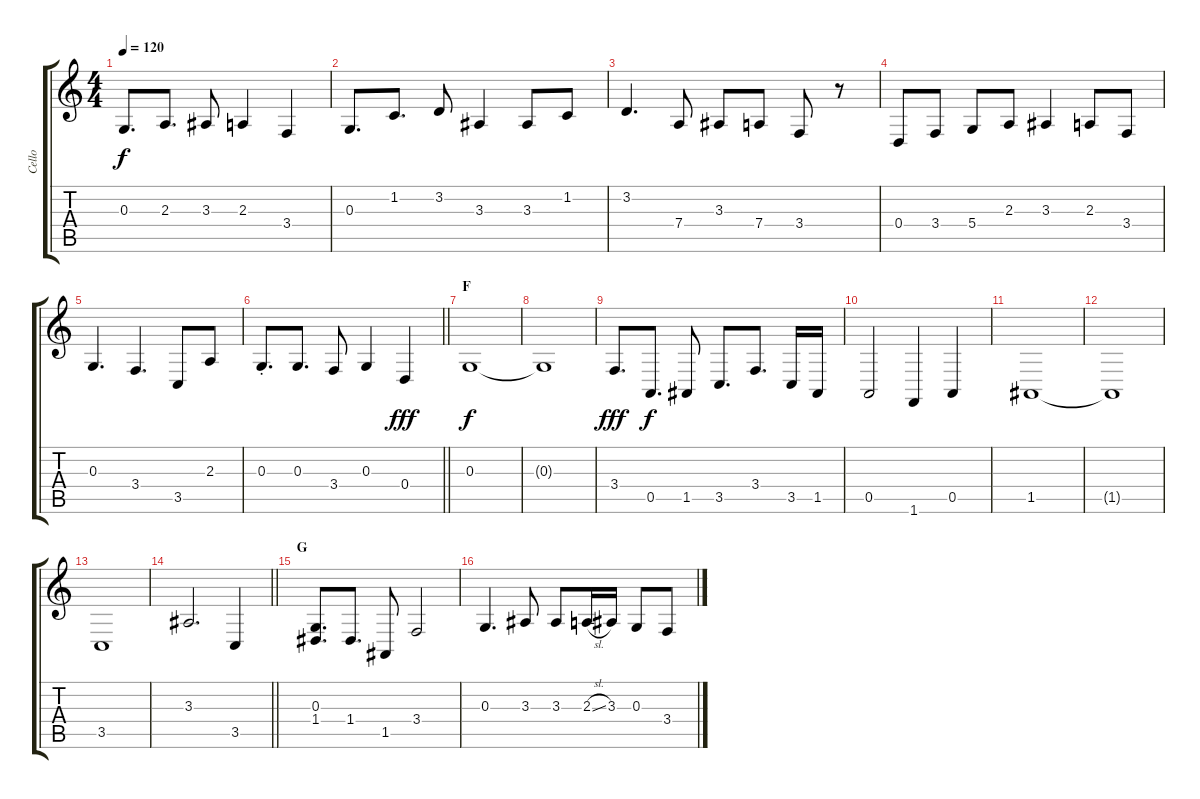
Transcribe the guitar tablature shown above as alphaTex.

\track ("Cello" "Cello") {instrument stringensemble1}
\staff {score tabs}
\tuning (E4 B3 G3 D3 A2 E2) {hide}
\ts (4 4)
\tempo 120
\clef g2
\ks c
0.3.8{d dy f} 2.3.8{d} 3.3.8 2.3.4 3.4.4 |
0.3.8{d} 1.2.8{d} 3.2.8 3.3.4 3.3.8 1.2.8 |
3.2.4{d} 7.4.8 3.3.8 7.4.8 3.4.8 r.8 |
0.4.8 3.4.8 5.4.8 2.3.8 3.3.4 2.3.8 3.4.8 |
0.3.4{d} 3.4.4{d} 3.5.8 2.3.8 |
\barLineRight lightlight
0.3{st}.8{d} 0.3.8{d} 3.4.8 0.3.4 0.4.4{dy fff} |
\section ("" "F")
0.3.1{dy f} |
0.3{t}.1 |
3.4.8{d dy fff volume 14} 0.5.8{d dy f} 1.5.8 3.5.8{d} 3.4.8{d} 3.5.16 1.5.16 |
0.5.2 1.6.4 0.5.4 |
1.5.1 |
1.5{t}.1 |
3.5.1 |
\barLineRight lightlight
3.3.2{d} 3.5.4 |
\section ("" "G")
(0.3 1.4).8{d volume 11} 1.4.8{d} 1.5.8 3.4.2 |
0.3.4{d} 3.3.8 3.3.8 2.3{sl}.16 3.3.16 0.3.8 3.4.8
